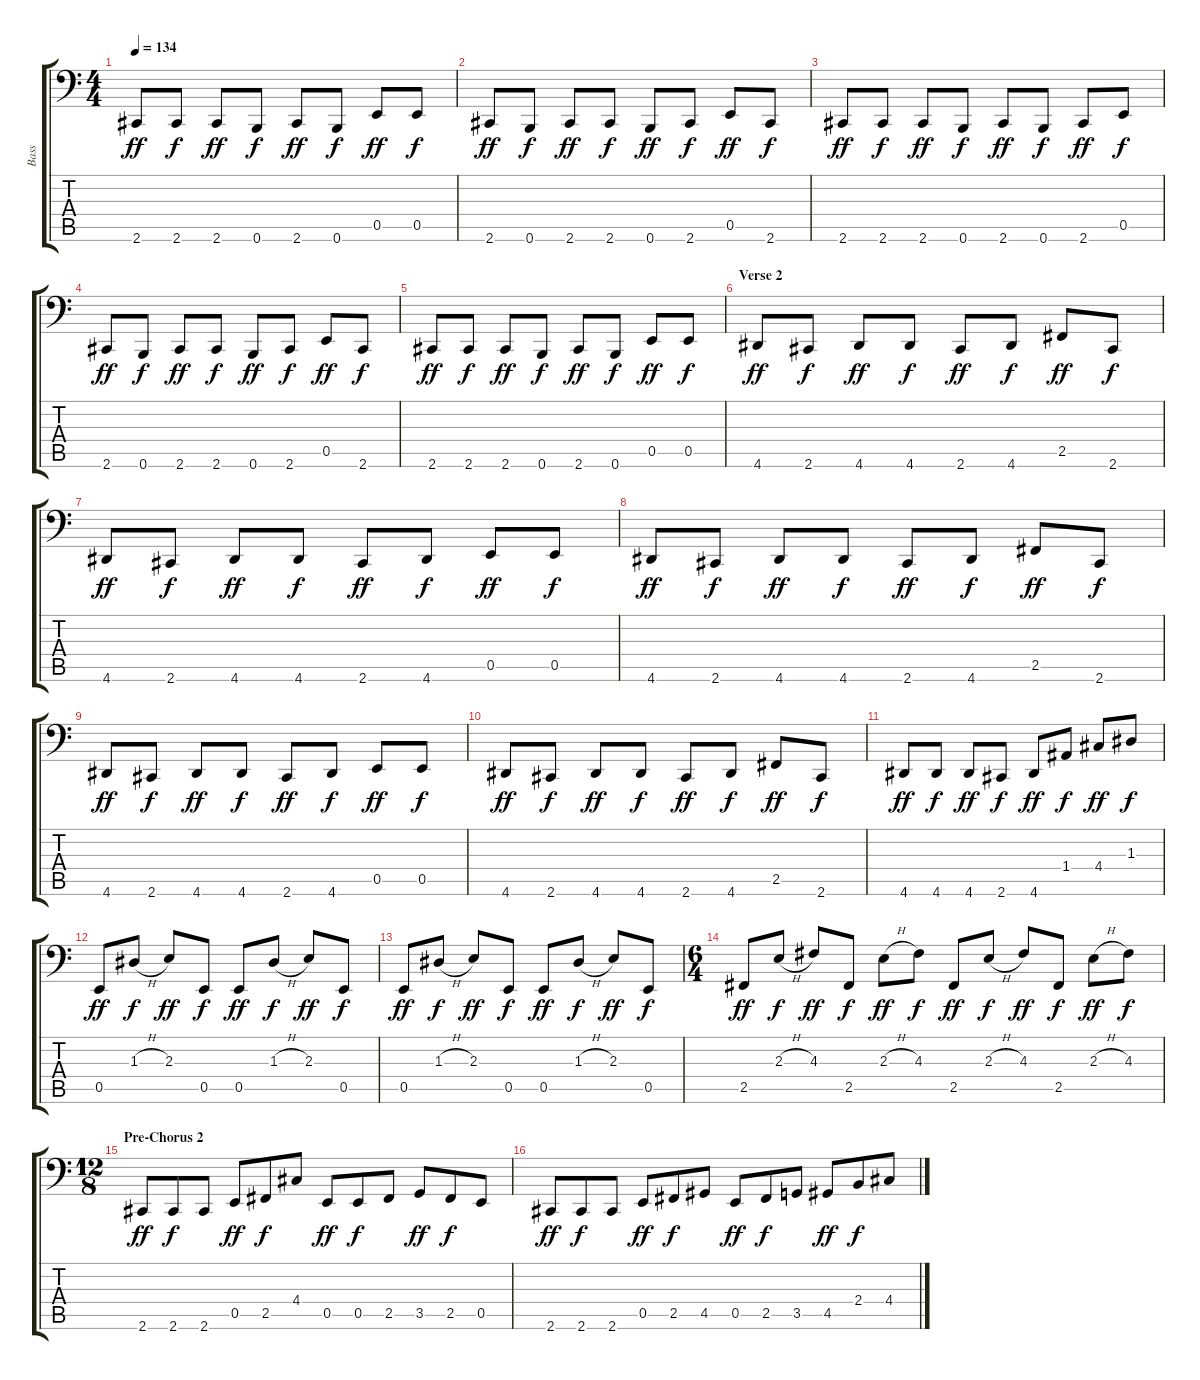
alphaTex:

\track ("Bass" "Bass") {instrument electricbassfinger}
\staff {score tabs}
\tuning (C3 G2 D2 A1 E1 B0) {hide}
\ts (4 4)
\tempo 134
\clef f4
\ks c
2.6.8{dy ff} 2.6.8{dy f} 2.6.8{dy ff} 0.6.8{dy f} 2.6.8{dy ff} 0.6.8{dy f} 0.5.8{dy ff} 0.5.8{dy f} |
2.6.8{dy ff} 0.6.8{dy f} 2.6.8{dy ff} 2.6.8{dy f} 0.6.8{dy ff} 2.6.8{dy f} 0.5.8{dy ff} 2.6.8{dy f} |
2.6.8{dy ff} 2.6.8{dy f} 2.6.8{dy ff} 0.6.8{dy f} 2.6.8{dy ff} 0.6.8{dy f} 2.6.8{dy ff} 0.5.8{dy f} |
2.6.8{dy ff} 0.6.8{dy f} 2.6.8{dy ff} 2.6.8{dy f} 0.6.8{dy ff} 2.6.8{dy f} 0.5.8{dy ff} 2.6.8{dy f} |
2.6.8{dy ff} 2.6.8{dy f} 2.6.8{dy ff} 0.6.8{dy f} 2.6.8{dy ff} 0.6.8{dy f} 0.5.8{dy ff} 0.5.8{dy f} |
\section ("" "Verse 2")
4.6.8{dy ff} 2.6.8{dy f} 4.6.8{dy ff} 4.6.8{dy f} 2.6.8{dy ff} 4.6.8{dy f} 2.5.8{dy ff} 2.6.8{dy f} |
4.6.8{dy ff} 2.6.8{dy f} 4.6.8{dy ff} 4.6.8{dy f} 2.6.8{dy ff} 4.6.8{dy f} 0.5.8{dy ff} 0.5.8{dy f} |
4.6.8{dy ff} 2.6.8{dy f} 4.6.8{dy ff} 4.6.8{dy f} 2.6.8{dy ff} 4.6.8{dy f} 2.5.8{dy ff} 2.6.8{dy f} |
4.6.8{dy ff} 2.6.8{dy f} 4.6.8{dy ff} 4.6.8{dy f} 2.6.8{dy ff} 4.6.8{dy f} 0.5.8{dy ff} 0.5.8{dy f} |
4.6.8{dy ff} 2.6.8{dy f} 4.6.8{dy ff} 4.6.8{dy f} 2.6.8{dy ff} 4.6.8{dy f} 2.5.8{dy ff} 2.6.8{dy f} |
4.6.8{dy ff} 4.6.8{dy f} 4.6.8{dy ff} 2.6.8{dy f} 4.6.8{dy ff} 1.4.8{dy f} 4.4.8{dy ff} 1.3.8{dy f} |
0.5.8{dy ff} 1.3{h}.8{dy f} 2.3.8{dy ff} 0.5.8{dy f} 0.5.8{dy ff} 1.3{h}.8{dy f} 2.3.8{dy ff} 0.5.8{dy f} |
0.5.8{dy ff} 1.3{h}.8{dy f} 2.3.8{dy ff} 0.5.8{dy f} 0.5.8{dy ff} 1.3{h}.8{dy f} 2.3.8{dy ff} 0.5.8{dy f} |
\ts (6 4)
2.5.8{dy ff} 2.3{h}.8{dy f} 4.3.8{dy ff} 2.5.8{dy f} 2.3{h}.8{dy ff} 4.3.8{dy f} 2.5.8{dy ff} 2.3{h}.8{dy f} 4.3.8{dy ff} 2.5.8{dy f} 2.3{h}.8{dy ff} 4.3.8{dy f} |
\ts (12 8)
\section ("" "Pre-Chorus 2")
2.6.8{dy ff} 2.6.8{dy f} 2.6.8 0.5.8{dy ff} 2.5.8{dy f} 4.4.8 0.5.8{dy ff} 0.5.8{dy f} 2.5.8 3.5.8{dy ff} 2.5.8{dy f} 0.5.8 |
2.6.8{dy ff} 2.6.8{dy f} 2.6.8 0.5.8{dy ff} 2.5.8{dy f} 4.5.8 0.5.8{dy ff} 2.5.8{dy f} 3.5.8 4.5.8{dy ff} 2.4.8{dy f} 4.4.8
